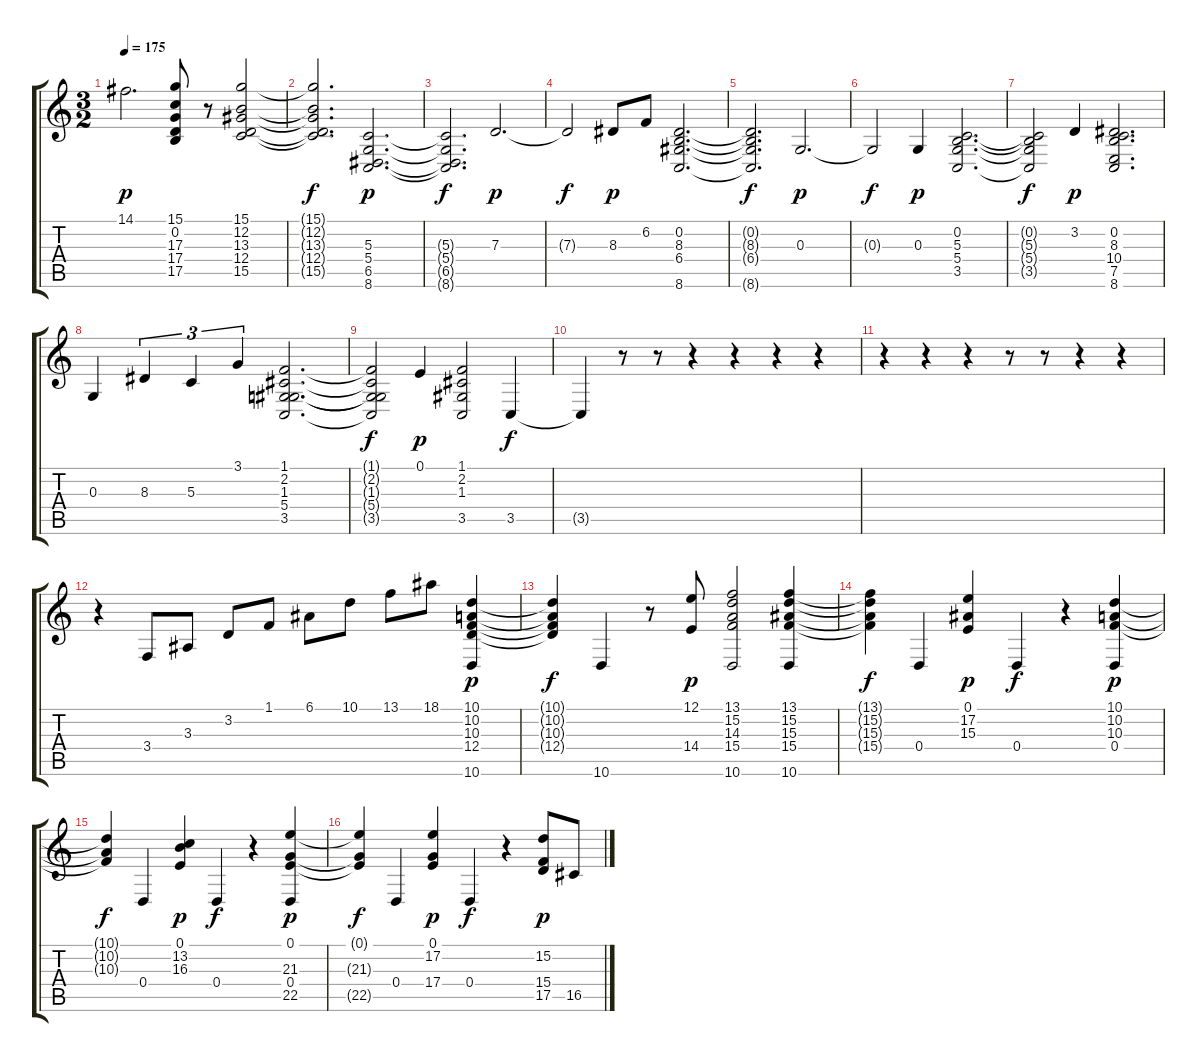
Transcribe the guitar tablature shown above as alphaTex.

\track "" {instrument stringensemble1}
\staff {score tabs}
\tuning (E4 B3 G3 D3 A2 E2) {hide}
\ts (3 2)
\tempo 175
\clef g2
\ks c
14.1.2{d dy p} (15.1 0.2 17.3 17.4 17.5).8 r.8 (15.1 12.2 13.3 12.4 15.5).2 |
(15.1{t} 12.2{t} 13.3{t} 12.4{t} 15.5{t}).2{d dy f} (5.3 5.4 6.5 8.6).2{d dy p} |
(5.3{t} 5.4{t} 6.5{t} 8.6{t}).2{d dy f} 7.3.2{d dy p} |
7.3{t}.2{dy f} 8.3.8{dy p} 6.2.8 (0.2 8.3 6.4 8.6).2{d} |
(0.2{t} 8.3{t} 6.4{t} 8.6{t}).2{d dy f} 0.3.2{d dy p} |
0.3{t}.2{dy f} 0.3.4{dy p} (0.2 5.3 5.4 3.5).2{d} |
(0.2{t} 5.3{t} 5.4{t} 3.5{t}).2{dy f} 3.2.4{dy p} (0.2 8.3 10.4 7.5 8.6).2{d} |
0.3.4 8.3.4{tu (3 2)} 5.3.4{tu (3 2)} 3.1.4{tu (3 2)} (1.1 2.2 1.3 5.4 3.5).2{d} |
(1.1{t} 2.2{t} 1.3{t} 5.4{t} 3.5{t}).2{dy f} 0.1.4{dy p} (1.1 2.2 1.3 3.5).2 3.5.4{dy f} |
3.5{t}.4 r.8 r.8 r.4 r.4 r.4 r.4 |
r.4 r.4 r.4 r.8 r.8 r.4 r.4 |
r.4 3.4.8 3.3.8 3.2.8 1.1.8 6.1.8 10.1.8 13.1.8 18.1.8 (10.1 10.2 10.3 12.4 10.6).4{dy p} |
(10.1{t} 10.2{t} 10.3{t} 12.4{t}).4{dy f} 10.6.4 r.8 (12.1 14.4).8{dy p} (13.1 15.2 14.3 15.4 10.6).2 (13.1 15.2 15.3 15.4 10.6).4 |
(13.1{t} 15.2{t} 15.3{t} 15.4{t}).4{dy f} 0.4.4 (0.1 17.2 15.3).4{dy p} 0.4.4{dy f} r.4 (10.1 10.2 10.3 0.4).4{dy p} |
(10.1{t} 10.2{t} 10.3{t}).4{dy f} 0.4.4 (0.1 13.2 16.3).4{dy p} 0.4.4{dy f} r.4 (0.1 21.3 0.4 22.5).4{dy p} |
(0.1{t} 21.3{t} 22.5{t}).4{dy f} 0.4.4 (0.1 17.2 17.4).4{dy p} 0.4.4{dy f} r.4 (15.2 15.4 17.5).8{dy p} 16.5.8
